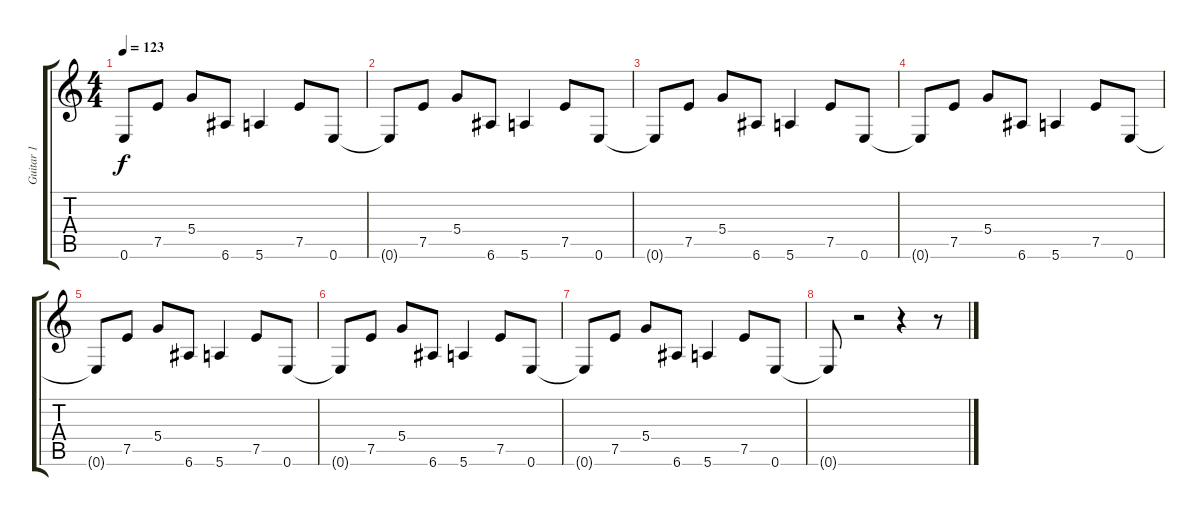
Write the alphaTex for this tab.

\track ("Guitar 1" "Guitar 1") {instrument acousticguitarsteel}
\staff {score tabs}
\tuning (E4 B3 G3 D3 A2 E2) {hide}
\ts (4 4)
\tempo 123
\clef g2
\ks c
0.6{t}.8{dy f} 7.5.8 5.4.8 6.6.8 5.6.4 7.5.8 0.6.8 |
0.6{t}.8 7.5.8 5.4.8 6.6.8 5.6.4 7.5.8 0.6.8 |
0.6{t}.8 7.5.8 5.4.8 6.6.8 5.6.4 7.5.8 0.6.8 |
0.6{t}.8 7.5.8 5.4.8 6.6.8 5.6.4 7.5.8 0.6.8 |
0.6{t}.8 7.5.8 5.4.8 6.6.8 5.6.4 7.5.8 0.6.8 |
0.6{t}.8 7.5.8 5.4.8 6.6.8 5.6.4 7.5.8 0.6.8 |
0.6{t}.8 7.5.8 5.4.8 6.6.8 5.6.4 7.5.8 0.6.8 |
0.6{t}.8 r.2 r.4 r.8
